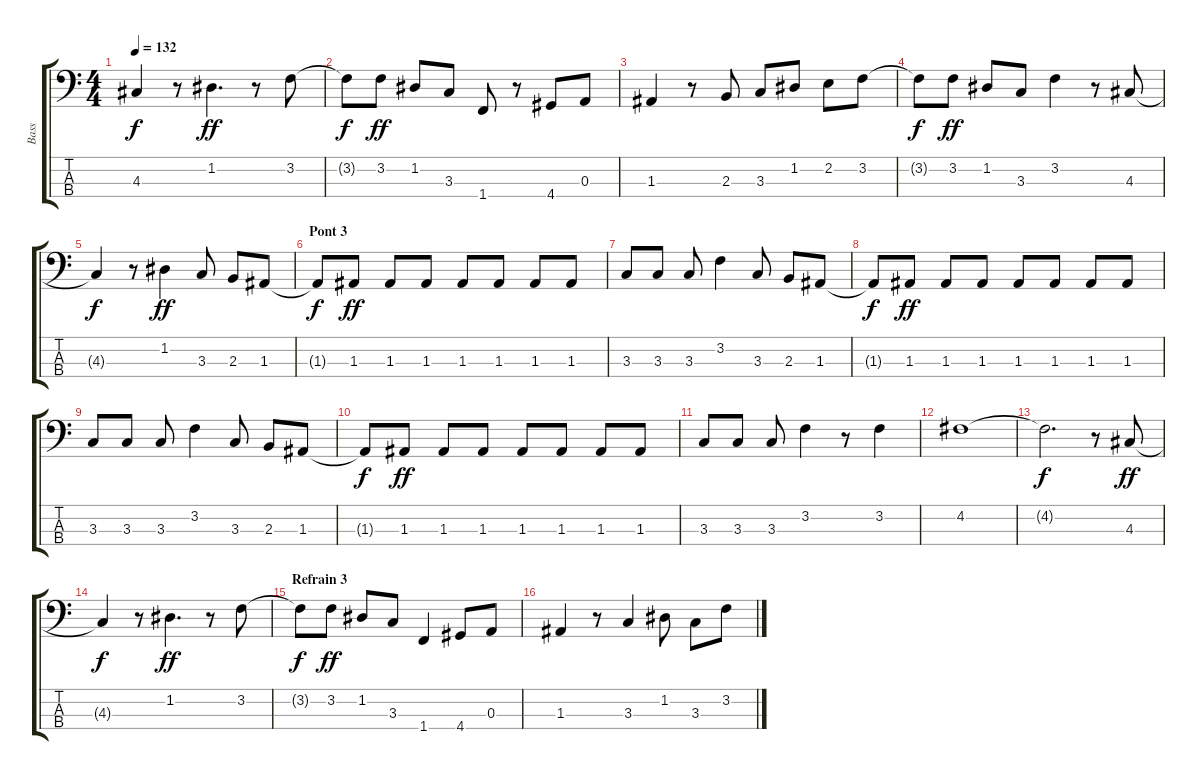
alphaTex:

\track ("Bass" "Bass") {instrument electricbassfinger}
\staff {score tabs}
\tuning (G2 D2 A1 E1) {hide}
\ts (4 4)
\tempo 132
\clef f4
\ks c
4.3{t}.4{dy f} r.8 1.2.4{d dy ff} r.8 3.2.8 |
3.2{t}.8{dy f} 3.2.8{dy ff} 1.2.8 3.3.8 1.4.8 r.8 4.4.8 0.3.8 |
1.3.4 r.8 2.3.8 3.3.8 1.2.8 2.2.8 3.2.8 |
3.2{t}.8{dy f} 3.2.8{dy ff} 1.2.8 3.3.8 3.2.4 r.8 4.3.8 |
4.3{t}.4{dy f} r.8 1.2.4{dy ff} 3.3.8 2.3.8 1.3.8 |
\section ("" "Pont 3")
1.3{t}.8{dy f} 1.3.8{dy ff} 1.3.8 1.3.8 1.3.8 1.3.8 1.3.8 1.3.8 |
3.3.8 3.3.8 3.3.8 3.2.4 3.3.8 2.3.8 1.3.8 |
1.3{t}.8{dy f} 1.3.8{dy ff} 1.3.8 1.3.8 1.3.8 1.3.8 1.3.8 1.3.8 |
3.3.8 3.3.8 3.3.8 3.2.4 3.3.8 2.3.8 1.3.8 |
1.3{t}.8{dy f} 1.3.8{dy ff} 1.3.8 1.3.8 1.3.8 1.3.8 1.3.8 1.3.8 |
3.3.8 3.3.8 3.3.8 3.2.4 r.8 3.2.4 |
4.2.1 |
4.2{t}.2{d dy f} r.8 4.3.8{dy ff} |
4.3{t}.4{dy f} r.8 1.2.4{d dy ff} r.8 3.2.8 |
\section ("" "Refrain 3")
3.2{t}.8{dy f} 3.2.8{dy ff} 1.2.8 3.3.8 1.4.4 4.4.8 0.3.8 |
1.3.4 r.8 3.3.4 1.2.8 3.3.8 3.2.8
